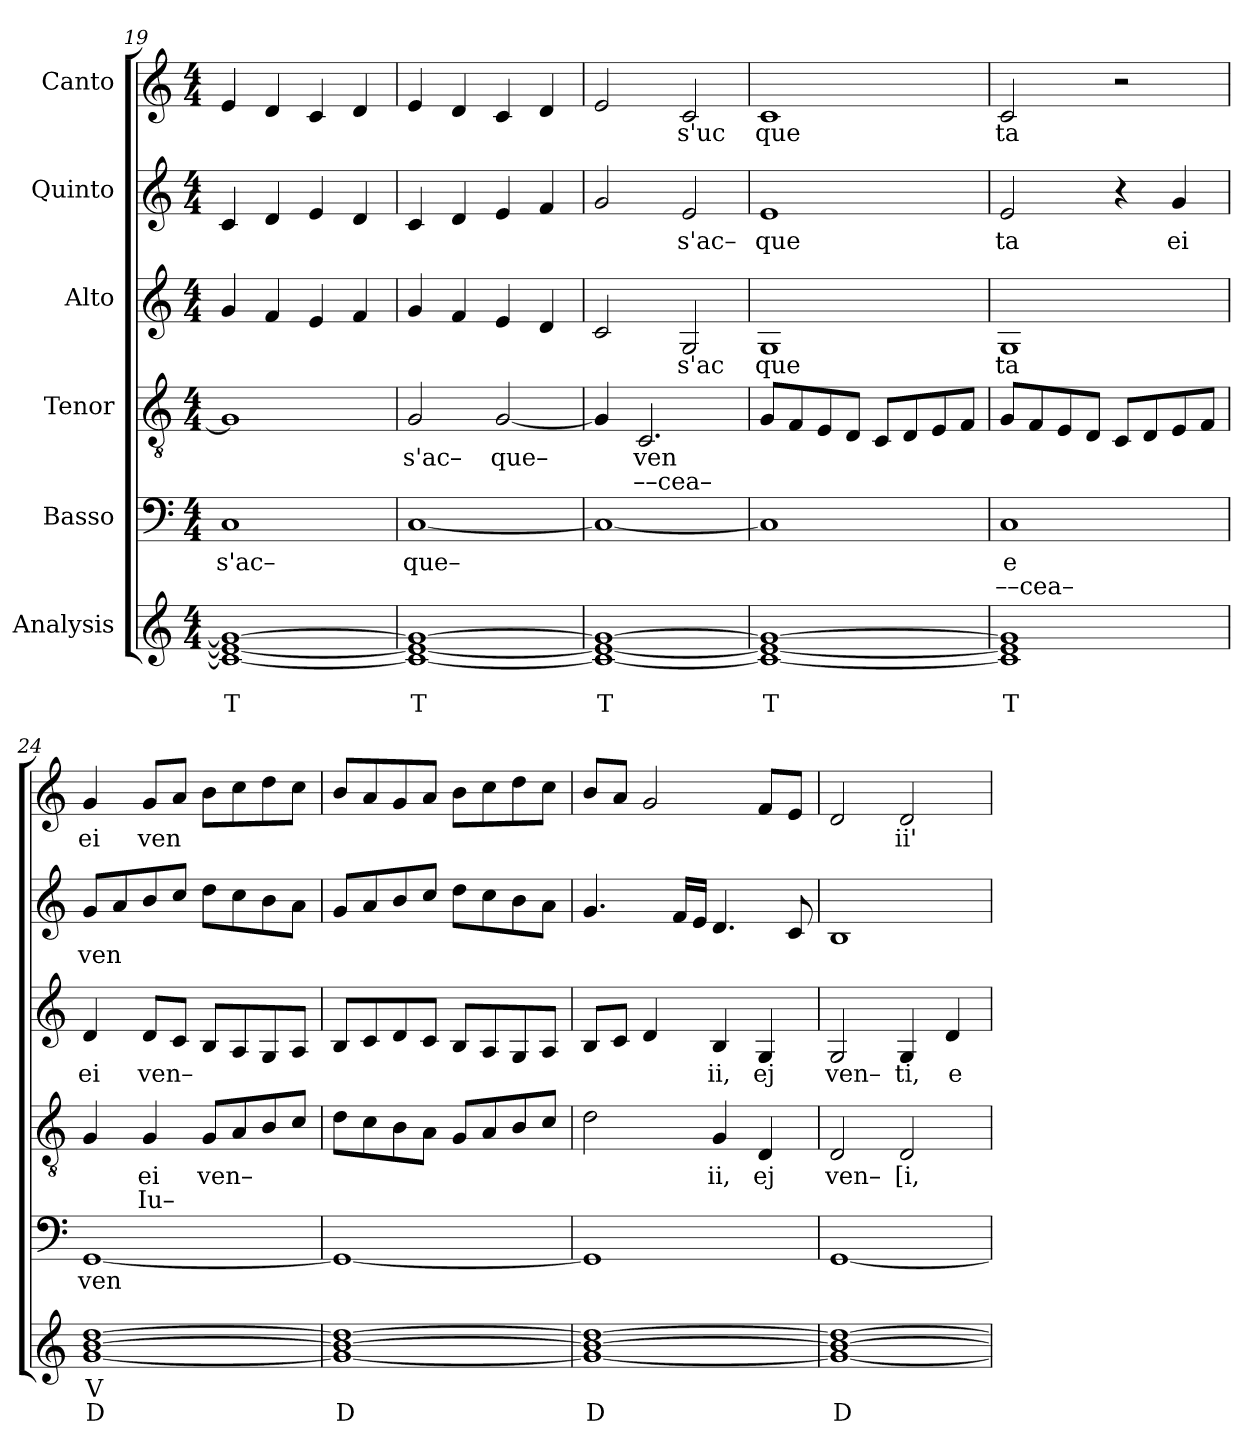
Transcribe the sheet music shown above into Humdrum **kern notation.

**kern	**text	**text	**kern	**text	**text	**kern	**text	**text	**kern	**text	**kern	**text	**kern	**text
*part6	*part6	*part6	*part5	*part5	*part5	*part4	*part4	*part4	*part3	*part3	*part2	*part2	*part1	*part1
*staff6	*staff6	*staff6	*staff5	*staff5	*staff5	*staff4	*staff4	*staff4	*staff3	*staff3	*staff2	*staff2	*staff1	*staff1
*I"Analysis	*	*	*I"Basso	*	*	*I"Tenor	*	*	*I"Alto	*	*I"Quinto	*	*I"Canto	*
*	*	*	*clefF4	*	*	*clefGv2	*	*	*clefG2	*	*clefG2	*	*clefG2	*
*k[]	*	*	*k[]	*	*	*k[]	*	*	*k[]	*	*k[]	*	*k[]	*
*M4/4	*	*	*M4/4	*	*	*M4/4	*	*	*M4/4	*	*M4/4	*	*M4/4	*
=19	=19	=19	=19	=19	=19	=19	=19	=19	=19	=19	=19	=19	=19	=19
!	!	!	!	!LO:LY:b	!	!	!	!	!	!	!	!	!	!
1c_ 1e_ 1g_	.	T	1C	s'ac–	.	1G]	.	.	4g/	.	4c/	.	4e/	.
.	.	.	.	.	.	.	.	.	4f/	.	4d/	.	4d/	.
.	.	.	.	.	.	.	.	.	4e/	.	4e/	.	4c/	.
.	.	.	.	.	.	.	.	.	4f/	.	4d/	.	4d/	.
=20	=20	=20	=20	=20	=20	=20	=20	=20	=20	=20	=20	=20	=20	=20
!	!	!	!	!LO:LY:b	!	!	!	!	!	!	!	!	!	!
!	!	!	!	!	!	!	!LO:LY:b	!	!	!	!	!	!	!
1c_ 1e_ 1g_	.	T	[1C	que–	.	2G/	s'ac–	.	4g/	.	4c/	.	4e/	.
.	.	.	.	.	.	.	.	.	4f/	.	4d/	.	4d/	.
!	!	!	!	!	!	!	!LO:LY:b	!	!	!	!	!	!	!
.	.	.	.	.	.	[2G/	que–	.	4e/	.	4e/	.	4c/	.
.	.	.	.	.	.	.	.	.	4d/	.	4f/	.	4d/	.
=21	=21	=21	=21	=21	=21	=21	=21	=21	=21	=21	=21	=21	=21	=21
1c_ 1e_ 1g_	.	T	1C_	.	.	4G/]	.	.	2c/	.	2g/	.	2e/	.
!	!	!	!	!	!	!	!LO:LY:b	!LO:LY:b	!	!	!	!	!	!
.	.	.	.	.	.	2.C/	ven	––cea–	.	.	.	.	.	.
!	!	!	!	!	!	!	!	!	!	!LO:LY:b	!	!	!	!
!	!	!	!	!	!	!	!	!	!	!	!	!LO:LY:b	!	!
!	!	!	!	!	!	!	!	!	!	!	!	!	!	!LO:LY:b
.	.	.	.	.	.	.	.	.	2G/	s'ac	2e/	s'ac–	2c/	s'uc
=22	=22	=22	=22	=22	=22	=22	=22	=22	=22	=22	=22	=22	=22	=22
!	!	!	!	!	!	!	!	!	!	!LO:LY:b	!	!	!	!
!	!	!	!	!	!	!	!	!	!	!	!	!LO:LY:b	!	!
!	!	!	!	!	!	!	!	!	!	!	!	!	!	!LO:LY:b
1c_ 1e_ 1g_	.	T	1C]	.	.	8G/L	.	.	1G	que	1e	que	1c	que
.	.	.	.	.	.	8F/	.	.	.	.	.	.	.	.
.	.	.	.	.	.	8E/	.	.	.	.	.	.	.	.
.	.	.	.	.	.	8D/J	.	.	.	.	.	.	.	.
.	.	.	.	.	.	8C/L	.	.	.	.	.	.	.	.
.	.	.	.	.	.	8D/	.	.	.	.	.	.	.	.
.	.	.	.	.	.	8E/	.	.	.	.	.	.	.	.
.	.	.	.	.	.	8F/J	.	.	.	.	.	.	.	.
=23	=23	=23	=23	=23	=23	=23	=23	=23	=23	=23	=23	=23	=23	=23
!	!	!	!	!LO:LY:b	!LO:LY:b	!	!	!	!	!	!	!	!	!
!	!	!	!	!	!	!	!	!	!	!LO:LY:b	!	!	!	!
!	!	!	!	!	!	!	!	!	!	!	!	!LO:LY:b	!	!
!	!	!	!	!	!	!	!	!	!	!	!	!	!	!LO:LY:b
1c] 1e] 1g]	.	T	1C	e	––cea–	8G/L	.	.	1G	ta	2e/	ta	2c/	ta
.	.	.	.	.	.	8F/	.	.	.	.	.	.	.	.
.	.	.	.	.	.	8E/	.	.	.	.	.	.	.	.
.	.	.	.	.	.	8D/J	.	.	.	.	.	.	.	.
.	.	.	.	.	.	8C/L	.	.	.	.	4r	.	2r	.
.	.	.	.	.	.	8D/	.	.	.	.	.	.	.	.
!	!	!	!	!	!	!	!	!	!	!	!	!LO:LY:b	!	!
.	.	.	.	.	.	8E/	.	.	.	.	4g/	ei	.	.
.	.	.	.	.	.	8F/J	.	.	.	.	.	.	.	.
=24	=24	=24	=24	=24	=24	=24	=24	=24	=24	=24	=24	=24	=24	=24
!	!	!	!	!LO:LY:b	!	!	!	!	!	!	!	!	!	!
!	!	!	!	!	!	!	!	!	!	!LO:LY:b	!	!	!	!
!	!	!	!	!	!	!	!	!	!	!	!	!LO:LY:b	!	!
!	!	!	!	!	!	!	!	!	!	!	!	!	!	!LO:LY:b
[1g [1b [1dd	V	D	[1GG	ven	.	4G/	.	.	4d/	ei	8g/L	ven	4g/	ei
.	.	.	.	.	.	.	.	.	.	.	8a/	.	.	.
!	!	!	!	!	!	!	!LO:LY:b	!LO:LY:b	!	!	!	!	!	!
!	!	!	!	!	!	!	!	!	!	!LO:LY:b	!	!	!	!
!	!	!	!	!	!	!	!	!	!	!	!	!	!	!LO:LY:b
.	.	.	.	.	.	4G/	ei	Iu–	8d/L	ven–	8b/	.	8g/L	ven
.	.	.	.	.	.	.	.	.	8c/J	.	8cc/J	.	8a/J	.
!	!	!	!	!	!	!	!LO:LY:b	!	!	!	!	!	!	!
.	.	.	.	.	.	8G/L	ven–	.	8B/L	.	8dd\L	.	8b\L	.
.	.	.	.	.	.	8A/	.	.	8A/	.	8cc\	.	8cc\	.
.	.	.	.	.	.	8B/	.	.	8G/	.	8b\	.	8dd\	.
.	.	.	.	.	.	8c/J	.	.	8A/J	.	8a\J	.	8cc\J	.
=25	=25	=25	=25	=25	=25	=25	=25	=25	=25	=25	=25	=25	=25	=25
1g_ 1b_ 1dd_	.	D	1GG_	.	.	8d\L	.	.	8B/L	.	8g/L	.	8b/L	.
.	.	.	.	.	.	8c\	.	.	8c/	.	8a/	.	8a/	.
.	.	.	.	.	.	8B\	.	.	8d/	.	8b/	.	8g/	.
.	.	.	.	.	.	8A\J	.	.	8c/J	.	8cc/J	.	8a/J	.
.	.	.	.	.	.	8G/L	.	.	8B/L	.	8dd\L	.	8b\L	.
.	.	.	.	.	.	8A/	.	.	8A/	.	8cc\	.	8cc\	.
.	.	.	.	.	.	8B/	.	.	8G/	.	8b\	.	8dd\	.
.	.	.	.	.	.	8c/J	.	.	8A/J	.	8a\J	.	8cc\J	.
=26	=26	=26	=26	=26	=26	=26	=26	=26	=26	=26	=26	=26	=26	=26
1g_ 1b_ 1dd_	.	D	1GG]	.	.	2d\	.	.	8B/L	.	4.g/	.	8b/L	.
.	.	.	.	.	.	.	.	.	8c/J	.	.	.	8a/J	.
.	.	.	.	.	.	.	.	.	4d/	.	.	.	2g/	.
.	.	.	.	.	.	.	.	.	.	.	16f/LL	.	.	.
.	.	.	.	.	.	.	.	.	.	.	16e/JJ	.	.	.
!	!	!	!	!	!	!	!LO:LY:b	!	!	!	!	!	!	!
!	!	!	!	!	!	!	!	!	!	!LO:LY:b	!	!	!	!
.	.	.	.	.	.	4G/	ii,	.	4B/	ii,	4.d/	.	.	.
!	!	!	!	!	!	!	!LO:LY:b	!	!	!	!	!	!	!
!	!	!	!	!	!	!	!	!	!	!LO:LY:b	!	!	!	!
.	.	.	.	.	.	4D/	ej	.	4G/	ej	.	.	8f/L	.
.	.	.	.	.	.	.	.	.	.	.	8c/	.	8e/J	.
=27	=27	=27	=27	=27	=27	=27	=27	=27	=27	=27	=27	=27	=27	=27
!	!	!	!	!	!	!	!LO:LY:b	!	!	!	!	!	!	!
!	!	!	!	!	!	!	!	!	!	!LO:LY:b	!	!	!	!
1g_ 1b_ 1dd_	.	D	[1GG	.	.	2D/	ven–	.	2G/	ven–	1B	.	2d/	.
!	!	!	!	!	!	!	!LO:LY:b	!	!	!	!	!	!	!
!	!	!	!	!	!	!	!	!	!	!LO:LY:b	!	!	!	!
!	!	!	!	!	!	!	!	!	!	!	!	!	!	!LO:LY:b
.	.	.	.	.	.	2D/	[i,	.	4G/	ti,	.	.	2d/	ii'
!	!	!	!	!	!	!	!	!	!	!LO:LY:b	!	!	!	!
.	.	.	.	.	.	.	.	.	4d/	e	.	.	.	.
=	=	=	=	=	=	=	=	=	=	=	=	=	=	=
*-	*-	*-	*-	*-	*-	*-	*-	*-	*-	*-	*-	*-	*-	*-
